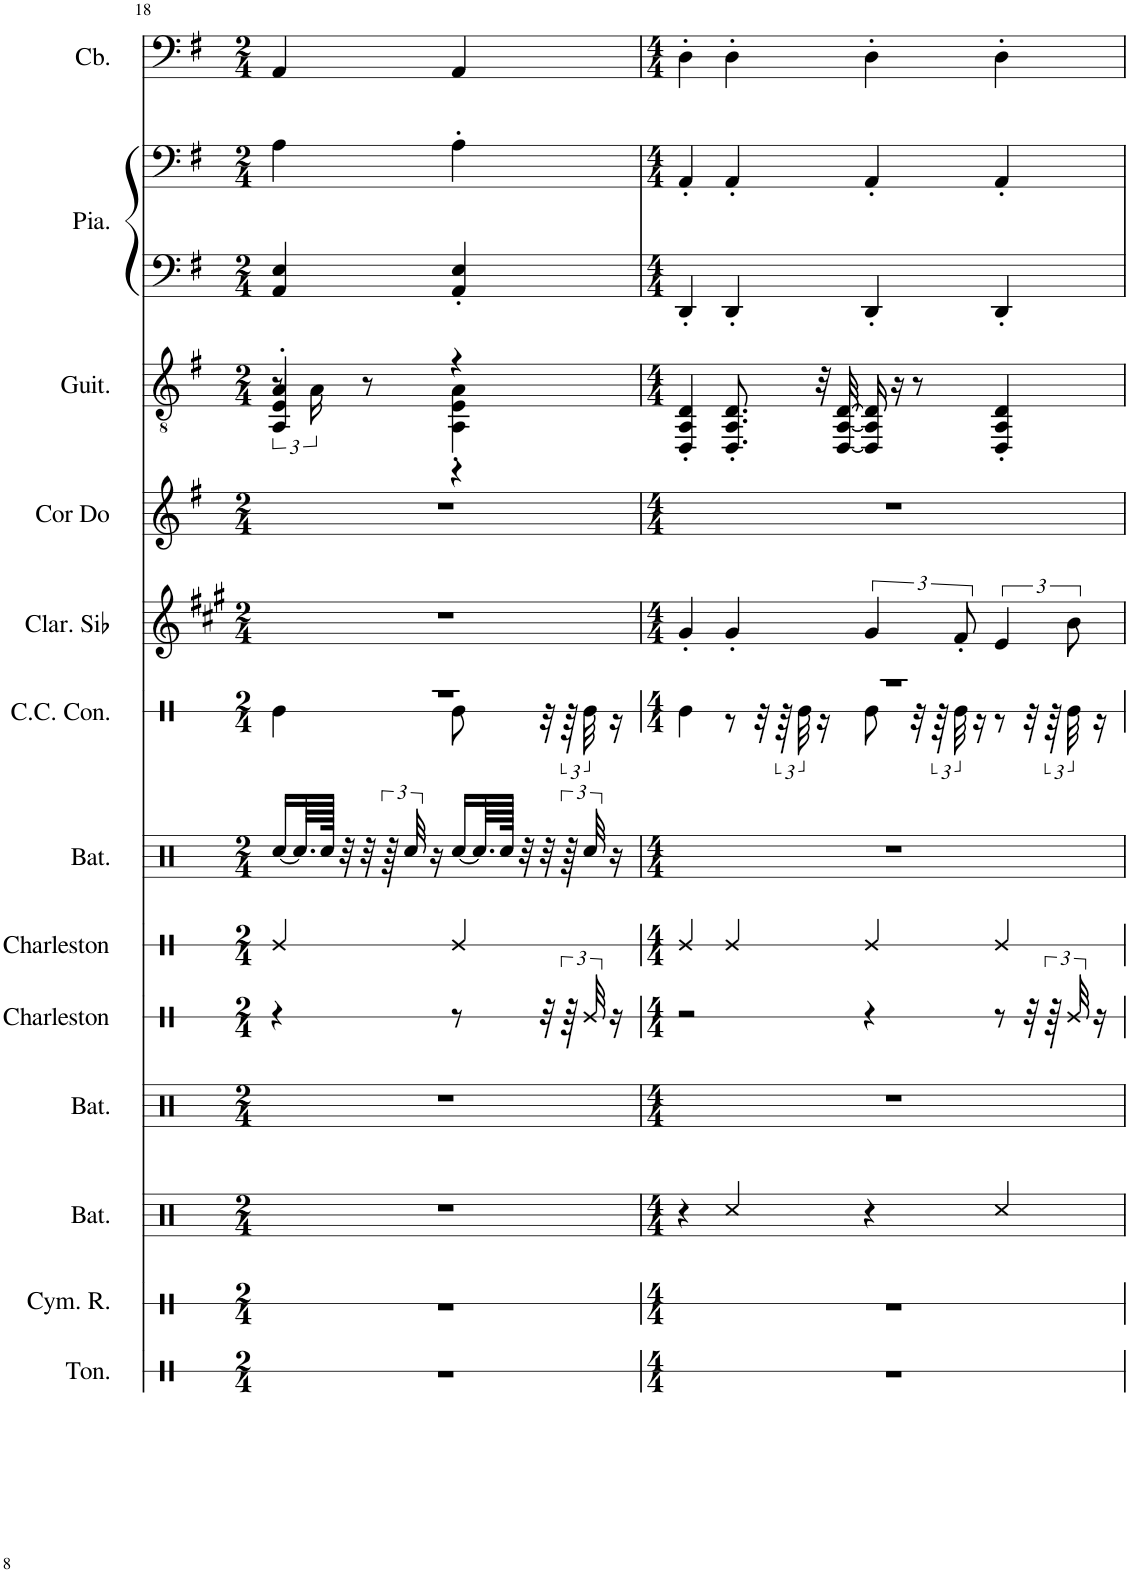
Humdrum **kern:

**kern	**kern	**kern	**kern	**kern	**kern	**kern	**kern	**kern	**kern	**kern	**kern	**kern	**kern
*part13	*part12	*part11	*part10	*part9	*part8	*part7	*part6	*part5	*part4	*part3	*part2	*part2	*part1
*staff14	*staff13	*staff12	*staff11	*staff10	*staff9	*staff8	*staff7	*staff6	*staff5	*staff4	*staff3	*staff2	*staff1
*I"Tonnerre	*I"Cymbale ride	*I"Batterie	*I"Batterie	*I"Charleston	*I"Charleston	*I"Batterie	*I"Caisse claire de concert, Drums	*I"Clarinette en Sib	*I"Cor Alto en Do, French Horn	*I"Guitare à 7 cordes, Acoustic Guitar (nylon)	*I"Piano, Acoustic Grand Piano	*	*I"Contrebasse, Acoustic Bass
*I'Ton.	*I'Cym. R.	*I'Bat.	*I'Bat.	*I'Charleston	*I'Charleston	*I'Bat.	*I'C.C. Con.	*I'Clar. Sib	*I'Cor Do	*I'Guit.	*I'Pia.	*	*I'Cb.
!!LO:PB:g=z
*clefX	*clefX	*clefX	*clefX	*clefX	*clefX	*clefX	*clefX	*clefG2	*clefG2	*clefGv2	*clefF4	*clefF4	*clefF4
*	*	*	*	*	*	*	*	*Trd1c2	*Trd4c7	*	*	*	*Trd7c12
*k[]	*k[]	*k[]	*k[]	*k[]	*k[]	*k[]	*k[]	*k[f#c#g#]	*k[f#]	*k[f#]	*k[f#]	*k[f#]	*k[f#]
*M2/4	*M2/4	*M2/4	*M2/4	*M2/4	*M2/4	*M2/4	*M2/4	*M2/4	*M2/4	*M2/4	*M2/4	*M2/4	*M2/4
=18	=18	=18	=18	=18	=18	=18	=18	=18	=18	=18	=18	=18	=18
*	*	*	*	*	*	*	*^	*	*	*^	*	*	*
*	*	*	*	*	*	*	*	*	*	*	*	*^	*	*	*
2r	2r	2r	2r	4r	4Re/	[16Rcc/LL	2r	4Re\	2r	2r	4A'/	12r	4AA/ 4E/	4AA/ 4E/	4A\	4AA/
.	.	.	.	.	.	64.Rcc/LL]	.	.	.	.	.	.	.	.	.	.
.	.	.	.	.	.	.	.	.	.	.	.	24A\	.	.	.	.
.	.	.	.	.	.	128Rcc/JJJJk	.	.	.	.	.	.	.	.	.	.
.	.	.	.	.	.	32r	.	.	.	.	.	.	.	.	.	.
.	.	.	.	.	.	32r	.	.	.	.	.	8r	.	.	.	.
.	.	.	.	.	.	96r	.	.	.	.	.	.	.	.	.	.
.	.	.	.	.	.	48Rcc/	.	.	.	.	.	.	.	.	.	.
.	.	.	.	.	.	16r	.	.	.	.	.	.	.	.	.	.
.	.	.	.	8r	4Re/	[16Rcc/LL	.	8Re\	.	.	4r	4AA\' 4E\' 4A\'	4r	4AA/' 4E/'	4A'\	4AA/
.	.	.	.	.	.	64.Rcc/LL]	.	.	.	.	.	.	.	.	.	.
.	.	.	.	.	.	128Rcc/JJJJk	.	.	.	.	.	.	.	.	.	.
.	.	.	.	.	.	32r	.	.	.	.	.	.	.	.	.	.
.	.	.	.	32r	.	32r	.	32r	.	.	.	.	.	.	.	.
.	.	.	.	96r	.	96r	.	96r	.	.	.	.	.	.	.	.
.	.	.	.	48Re/	.	48Rcc/	.	48Re\	.	.	.	.	.	.	.	.
.	.	.	.	16r	.	16r	.	16r	.	.	.	.	.	.	.	.
*	*	*	*	*	*	*	*	*	*	*	*v	*v	*v	*	*	*
=19	=19	=19	=19	=19	=19	=19	=19	=19	=19	=19	=19	=19	=19	=19
*M4/4	*M4/4	*M4/4	*M4/4	*M4/4	*M4/4	*M4/4	*M4/4	*	*M4/4	*M4/4	*M4/4	*M4/4	*M4/4	*M4/4
1r	1r	4r	1r	2r	4Re/	1r	1r	4Re\	4g#'/	1r	4DD/' 4AA/' 4D/'	4DD'/	4AA'/	4D'\
.	.	4Rcc/	.	.	4Re/	.	.	8r	4g#'/	.	8.DD/' 8.AA/' 8.D/'	4DD'/	4AA'/	4D'\
.	.	.	.	.	.	.	.	32r	.	.	.	.	.	.
.	.	.	.	.	.	.	.	96r	.	.	.	.	.	.
.	.	.	.	.	.	.	.	48Re\	.	.	.	.	.	.
.	.	.	.	.	.	.	.	16r	.	.	32r	.	.	.
.	.	.	.	.	.	.	.	.	.	.	[32DD/ [32AA/ [32D/	.	.	.
.	.	4r	.	4r	4Re/	.	.	8Re\	6g#/	.	16DD/] 16AA/] 16D/]	4DD'/	4AA'/	4D'\
.	.	.	.	.	.	.	.	.	.	.	16r	.	.	.
.	.	.	.	.	.	.	.	32r	.	.	8r	.	.	.
.	.	.	.	.	.	.	.	96r	.	.	.	.	.	.
.	.	.	.	.	.	.	.	48Re\	12f#'/	.	.	.	.	.
.	.	.	.	.	.	.	.	16r	.	.	.	.	.	.
.	.	4Rcc/	.	8r	4Re/	.	.	8r	6e/	.	4DD/' 4AA/' 4D/'	4DD'/	4AA'/	4D'\
.	.	.	.	32r	.	.	.	32r	.	.	.	.	.	.
.	.	.	.	96r	.	.	.	96r	.	.	.	.	.	.
.	.	.	.	48Re/	.	.	.	48Re\	12b\	.	.	.	.	.
.	.	.	.	16r	.	.	.	16r	.	.	.	.	.	.
*	*	*	*	*	*	*	*v	*v	*	*	*	*	*	*
=	=	=	=	=	=	=	=	=	=	=	=	=	=
*-	*-	*-	*-	*-	*-	*-	*-	*-	*-	*-	*-	*-	*-
